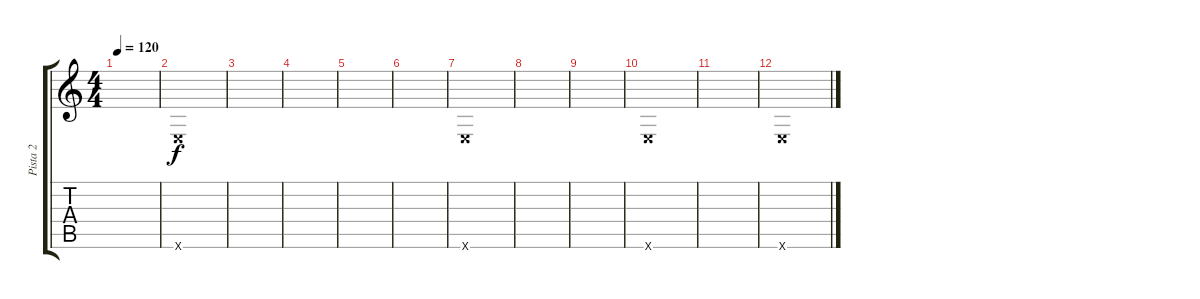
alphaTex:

\track ("Pista 2" "Pista 2") {instrument distortionguitar}
\staff {score tabs}
\tuning (E4 B3 G3 D3 A2 E2) {hide}
\ts (4 4)
\tempo 120
\clef g2
\ks c
|
0.6{x}.1 |
|
|
|
|
0.6{x}.1 |
|
|
0.6{x}.1 |
|
0.6{x}.1
